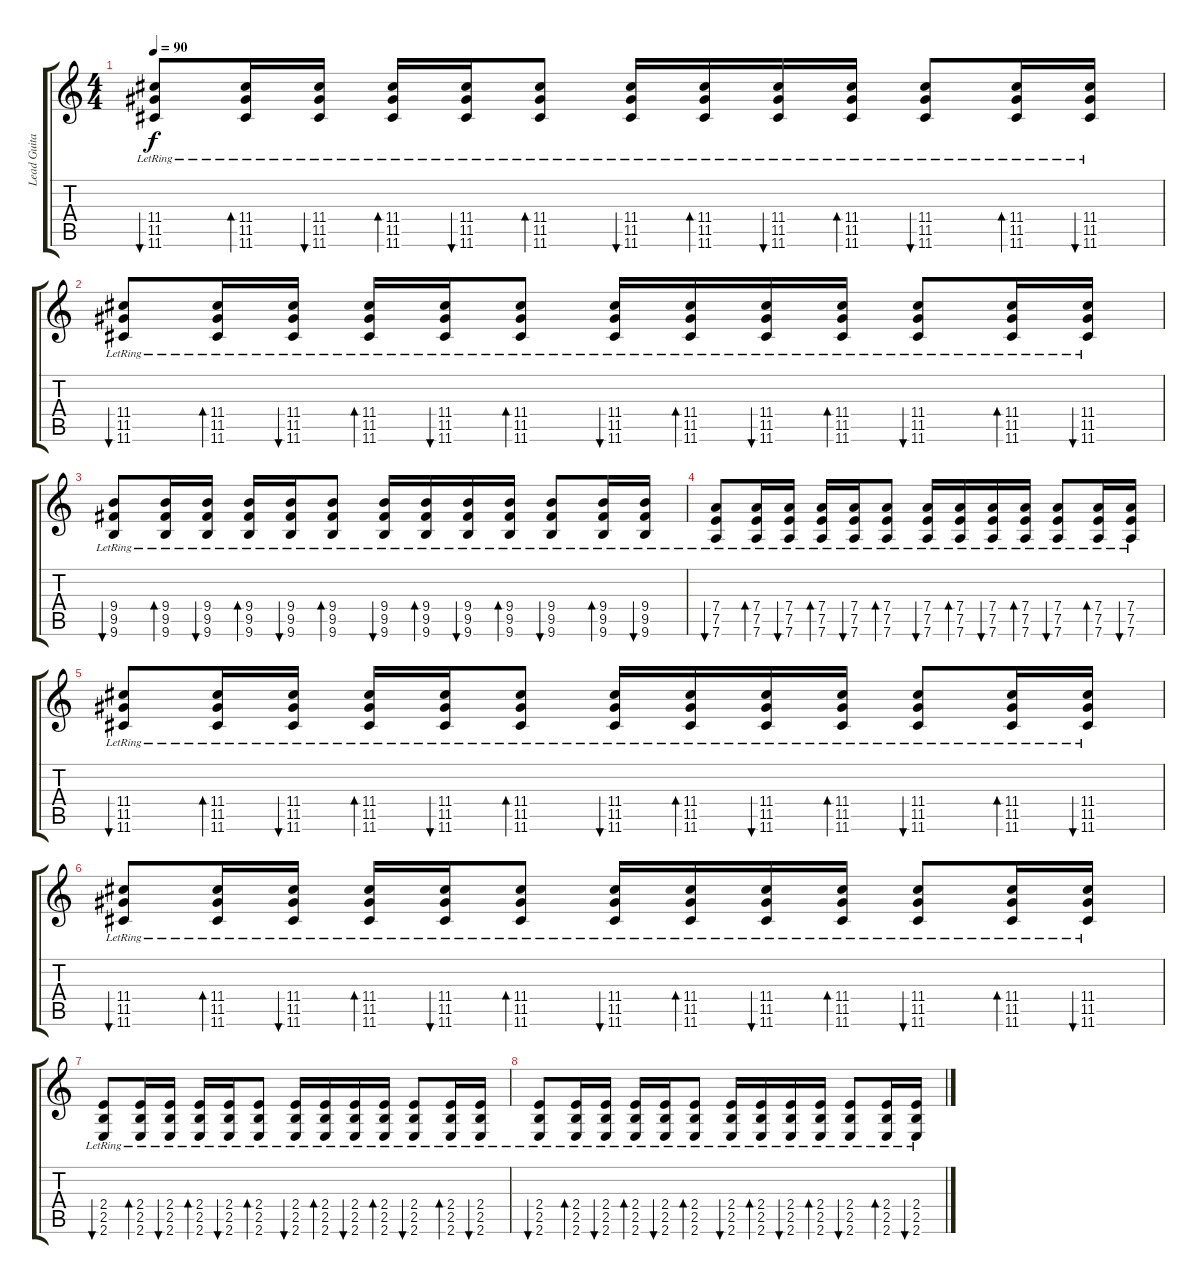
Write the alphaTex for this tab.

\track ("Lead Guitar (Xulfi)" "Lead Guita") {instrument electricguitarclean}
\staff {score tabs}
\tuning (E4 B3 G3 D3 A2 D2) {hide}
\ts (4 4)
\tempo 90
\clef g2
\ks c
(11.4{lr} 11.5{lr} 11.6{lr}).8{bu 120 dy f} (11.4{lr} 11.5{lr} 11.6{lr}).16{bd 60} (11.4{lr} 11.5{lr} 11.6{lr}).16{bu 60} (11.4{lr} 11.5{lr} 11.6{lr}).16{bd 60} (11.4{lr} 11.5{lr} 11.6{lr}).16{bu 60} (11.4{lr} 11.5{lr} 11.6{lr}).8{bd 60} (11.4{lr} 11.5{lr} 11.6{lr}).16{bu 60} (11.4{lr} 11.5{lr} 11.6{lr}).16{bd 60} (11.4{lr} 11.5{lr} 11.6{lr}).16{bu 60} (11.4{lr} 11.5{lr} 11.6{lr}).16{bd 60} (11.4{lr} 11.5{lr} 11.6{lr}).8{bu 60} (11.4{lr} 11.5{lr} 11.6{lr}).16{bd 60} (11.4{lr} 11.5{lr} 11.6{lr}).16{bu 60} |
(11.4{lr} 11.5{lr} 11.6{lr}).8{bu 120} (11.4{lr} 11.5{lr} 11.6{lr}).16{bd 60} (11.4{lr} 11.5{lr} 11.6{lr}).16{bu 60} (11.4{lr} 11.5{lr} 11.6{lr}).16{bd 60} (11.4{lr} 11.5{lr} 11.6{lr}).16{bu 60} (11.4{lr} 11.5{lr} 11.6{lr}).8{bd 60} (11.4{lr} 11.5{lr} 11.6{lr}).16{bu 60} (11.4{lr} 11.5{lr} 11.6{lr}).16{bd 60} (11.4{lr} 11.5{lr} 11.6{lr}).16{bu 60} (11.4{lr} 11.5{lr} 11.6{lr}).16{bd 60} (11.4{lr} 11.5{lr} 11.6{lr}).8{bu 60} (11.4{lr} 11.5{lr} 11.6{lr}).16{bd 60} (11.4{lr} 11.5{lr} 11.6{lr}).16{bu 60} |
(9.4{lr} 9.5{lr} 9.6{lr}).8{bu 120} (9.4{lr} 9.5{lr} 9.6{lr}).16{bd 60} (9.4{lr} 9.5{lr} 9.6{lr}).16{bu 60} (9.4{lr} 9.5{lr} 9.6{lr}).16{bd 60} (9.4{lr} 9.5{lr} 9.6{lr}).16{bu 60} (9.4{lr} 9.5{lr} 9.6{lr}).8{bd 60} (9.4{lr} 9.5{lr} 9.6{lr}).16{bu 60} (9.4{lr} 9.5{lr} 9.6{lr}).16{bd 60} (9.4{lr} 9.5{lr} 9.6{lr}).16{bu 60} (9.4{lr} 9.5{lr} 9.6{lr}).16{bd 60} (9.4{lr} 9.5{lr} 9.6{lr}).8{bu 60} (9.4{lr} 9.5{lr} 9.6{lr}).16{bd 60} (9.4{lr} 9.5{lr} 9.6{lr}).16{bu 60} |
(7.4{lr} 7.5{lr} 7.6{lr}).8{bu 120} (7.4{lr} 7.5{lr} 7.6{lr}).16{bd 60} (7.4{lr} 7.5{lr} 7.6{lr}).16{bu 60} (7.4{lr} 7.5{lr} 7.6{lr}).16{bd 60} (7.4{lr} 7.5{lr} 7.6{lr}).16{bu 60} (7.4{lr} 7.5{lr} 7.6{lr}).8{bd 60} (7.4{lr} 7.5{lr} 7.6{lr}).16{bu 60} (7.4{lr} 7.5{lr} 7.6{lr}).16{bd 60} (7.4{lr} 7.5{lr} 7.6{lr}).16{bu 60} (7.4{lr} 7.5{lr} 7.6{lr}).16{bd 60} (7.4{lr} 7.5{lr} 7.6{lr}).8{bu 60} (7.4{lr} 7.5{lr} 7.6{lr}).16{bd 60} (7.4{lr} 7.5{lr} 7.6{lr}).16{bu 60} |
(11.4{lr} 11.5{lr} 11.6{lr}).8{bu 120} (11.4{lr} 11.5{lr} 11.6{lr}).16{bd 60} (11.4{lr} 11.5{lr} 11.6{lr}).16{bu 60} (11.4{lr} 11.5{lr} 11.6{lr}).16{bd 60} (11.4{lr} 11.5{lr} 11.6{lr}).16{bu 60} (11.4{lr} 11.5{lr} 11.6{lr}).8{bd 60} (11.4{lr} 11.5{lr} 11.6{lr}).16{bu 60} (11.4{lr} 11.5{lr} 11.6{lr}).16{bd 60} (11.4{lr} 11.5{lr} 11.6{lr}).16{bu 60} (11.4{lr} 11.5{lr} 11.6{lr}).16{bd 60} (11.4{lr} 11.5{lr} 11.6{lr}).8{bu 60} (11.4{lr} 11.5{lr} 11.6{lr}).16{bd 60} (11.4{lr} 11.5{lr} 11.6{lr}).16{bu 60} |
(11.4{lr} 11.5{lr} 11.6{lr}).8{bu 120} (11.4{lr} 11.5{lr} 11.6{lr}).16{bd 60} (11.4{lr} 11.5{lr} 11.6{lr}).16{bu 60} (11.4{lr} 11.5{lr} 11.6{lr}).16{bd 60} (11.4{lr} 11.5{lr} 11.6{lr}).16{bu 60} (11.4{lr} 11.5{lr} 11.6{lr}).8{bd 60} (11.4{lr} 11.5{lr} 11.6{lr}).16{bu 60} (11.4{lr} 11.5{lr} 11.6{lr}).16{bd 60} (11.4{lr} 11.5{lr} 11.6{lr}).16{bu 60} (11.4{lr} 11.5{lr} 11.6{lr}).16{bd 60} (11.4{lr} 11.5{lr} 11.6{lr}).8{bu 60} (11.4{lr} 11.5{lr} 11.6{lr}).16{bd 60} (11.4{lr} 11.5{lr} 11.6{lr}).16{bu 60} |
(2.4{lr} 2.5{lr} 2.6{lr}).8{bu 120} (2.4{lr} 2.5{lr} 2.6{lr}).16{bd 60} (2.4{lr} 2.5{lr} 2.6{lr}).16{bu 60} (2.4{lr} 2.5{lr} 2.6{lr}).16{bd 60} (2.4{lr} 2.5{lr} 2.6{lr}).16{bu 60} (2.4{lr} 2.5{lr} 2.6{lr}).8{bd 60} (2.4{lr} 2.5{lr} 2.6{lr}).16{bu 60} (2.4{lr} 2.5{lr} 2.6{lr}).16{bd 60} (2.4{lr} 2.5{lr} 2.6{lr}).16{bu 60} (2.4{lr} 2.5{lr} 2.6{lr}).16{bd 60} (2.4{lr} 2.5{lr} 2.6{lr}).8{bu 60} (2.4{lr} 2.5{lr} 2.6{lr}).16{bd 60} (2.4{lr} 2.5{lr} 2.6{lr}).16{bu 60} |
(2.4{lr} 2.5{lr} 2.6{lr}).8{bu 120} (2.4{lr} 2.5{lr} 2.6{lr}).16{bd 60} (2.4{lr} 2.5{lr} 2.6{lr}).16{bu 60} (2.4{lr} 2.5{lr} 2.6{lr}).16{bd 60} (2.4{lr} 2.5{lr} 2.6{lr}).16{bu 60} (2.4{lr} 2.5{lr} 2.6{lr}).8{bd 60} (2.4{lr} 2.5{lr} 2.6{lr}).16{bu 60} (2.4{lr} 2.5{lr} 2.6{lr}).16{bd 60} (2.4{lr} 2.5{lr} 2.6{lr}).16{bu 60} (2.4{lr} 2.5{lr} 2.6{lr}).16{bd 60} (2.4{lr} 2.5{lr} 2.6{lr}).8{bu 60} (2.4{lr} 2.5{lr} 2.6{lr}).16{bd 60} (2.4{lr} 2.5{lr} 2.6{lr}).16{bu 60}
